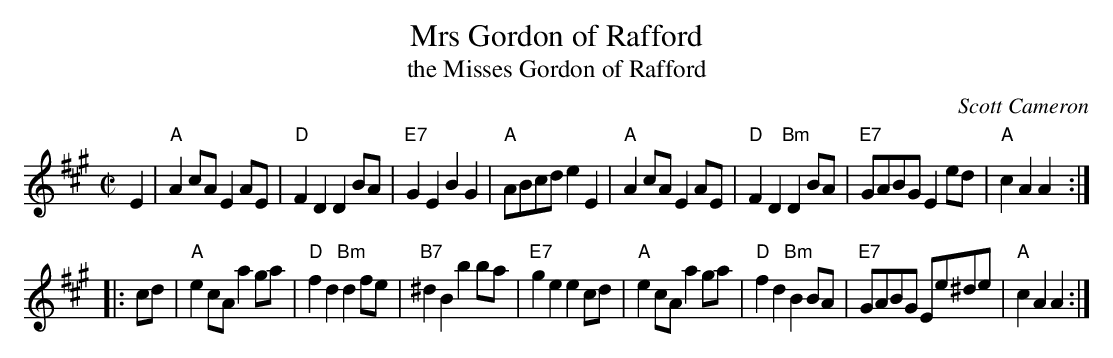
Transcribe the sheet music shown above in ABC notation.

X:1
T: Mrs Gordon of Rafford
T: the Misses Gordon of Rafford
C: Scott Cameron
M: C|
L: 1/8
K: A
E2 \
| "A"A2cA E2AE | "D"F2D2 D2BA | "E7"G2E2 B2G2 | "A"ABcd e2E2 \
| "A"A2cA E2AE | "D"F2D2 "Bm"D2BA | "E7"GABG E2ed | "A"c2A2 A2 :|
|: cd \
| "A"e2cA a2ga | "D"f2d2 "Bm"d2fe | "B7"^d2B2 b2ba | "E7"g2e2 e2cd \
| "A"e2cA a2ga | "D"f2d2 "Bm"B2BA | "E7"GABG Ee^de | "A"c2A2 A2 :|
